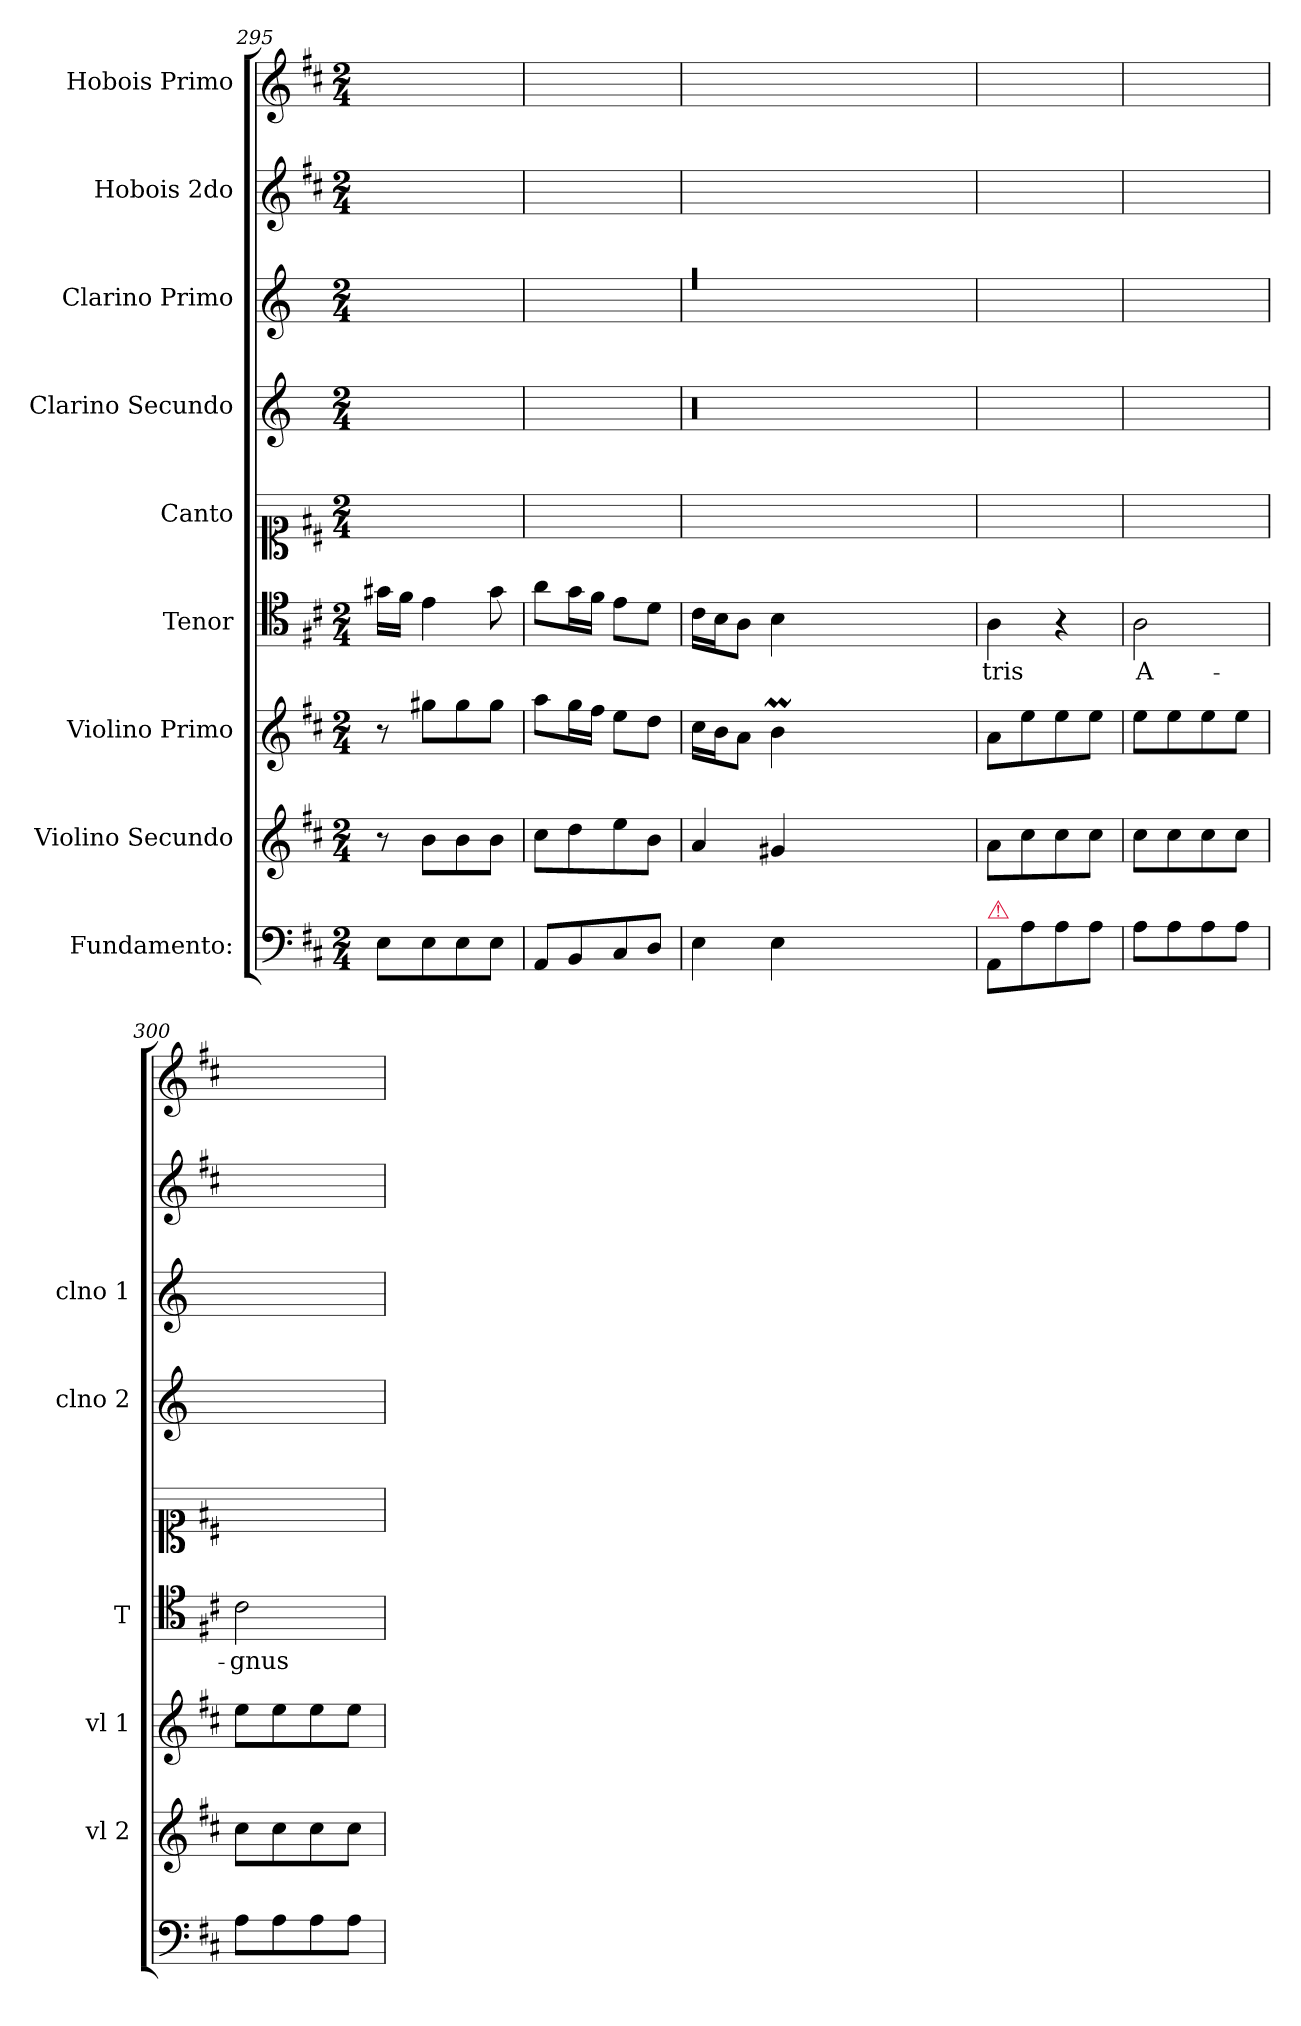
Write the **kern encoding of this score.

**kern	**kern	**kern	**kern	**text	**kern	**kern	**kern	**kern	**kern
*part9	*part8	*part7	*part6	*part6	*part5	*part4	*part3	*part2	*part1
*staff9	*staff8	*staff7	*staff6	*staff6	*staff5	*staff4	*staff3	*staff2	*staff1
*I"Fundamento:	*I"Violino Secundo	*I"Violino Primo	*I"Tenor	*	*I"Canto	*I"Clarino Secundo	*I"Clarino Primo	*I"Hobois 2do	*I"Hobois Primo
*	*I'vl 2	*I'vl 1	*I'T	*	*	*I'clno 2	*I'clno 1	*	*
*clefF4	*clefG2	*clefG2	*clefC4	*	*clefC1	*clefG2	*clefG2	*clefG2	*clefG2
*	*	*	*	*	*	*ITrd-1c-2	*ITrd-1c-2	*	*
*k[f#c#]	*k[f#c#]	*k[f#c#]	*k[f#c#]	*	*k[f#c#]	*k[f#c#]	*k[f#c#]	*k[f#c#]	*k[f#c#]
*M2/4	*M2/4	*M2/4	*M2/4	*	*M2/4	*M2/4	*M2/4	*M2/4	*M2/4
=295	=295	=295	=295	=295	=295	=295	=295	=295	=295
8E\L	8r	8r	16g#X\LL	.	2ryy	2ryy	2ryy	2ryy	2ryy
.	.	.	16f#\JJ	.	.	.	.	.	.
8E\	8b\L	8gg#X\L	4e\	.	.	.	.	.	.
8E\	8b\	8gg#\	.	.	.	.	.	.	.
8E\J	8b\J	8gg#\J	8g#\	.	.	.	.	.	.
=296	=296	=296	=296	=296	=296	=296	=296	=296	=296
8AA/L	8cc#\L	8aa\L	8a\L	.	2ryy	2ryy	2ryy	2ryy	2ryy
8BB/	8dd\	16gg\L	16g\L	.	.	.	.	.	.
.	.	16ff#\JJ	16f#\JJ	.	.	.	.	.	.
8C#/	8ee\	8ee\L	8e\L	.	.	.	.	.	.
8D/J	8b\J	8dd\J	8d\J	.	.	.	.	.	.
=297	=297	=297	=297	=297	=297	=297	=297	=297	=297
!	!	!	!	!	!	!LO:N:vis=00	!LO:N:vis=00	!	!
4E\	4a/	16cc#\LL	16c#\LL	.	2ryy	0r	0rff	2ryy	2ryy
.	.	16b\J	16B\J	.	.	.	.	.	.
.	.	8a\J	8A\J	.	.	.	.	.	.
4E\	4g#X/	4bM\	4B\	.	.	.	.	.	.
1.ryy	1.ryy	1.ryy	1.ryy	.	1.ryy	.	.	1.ryy	1.ryy
=298	=298	=298	=298	=298	=298	=298	=298	=298	=298
!LO:TX:a:color=crimson:t=⚠	!	!	!	!	!	!	!	!	!
8AA/L	8a\L	8a\L	4A\	-tris	2ryy	2ryy	2ryy	2ryy	2ryy
8A\	8cc#\	8ee\	.	.	.	.	.	.	.
8A\	8cc#\	8ee\	4r	.	.	.	.	.	.
8A\J	8cc#\J	8ee\J	.	.	.	.	.	.	.
=299	=299	=299	=299	=299	=299	=299	=299	=299	=299
8A\L	8cc#\L	8ee\L	2A\	A-	2ryy	2ryy	2ryy	2ryy	2ryy
8A\	8cc#\	8ee\	.	.	.	.	.	.	.
8A\	8cc#\	8ee\	.	.	.	.	.	.	.
8A\J	8cc#\J	8ee\J	.	.	.	.	.	.	.
=300	=300	=300	=300	=300	=300	=300	=300	=300	=300
8A\L	8cc#\L	8ee\L	2c#\	-gnus	2ryy	2ryy	2ryy	2ryy	2ryy
8A\	8cc#\	8ee\	.	.	.	.	.	.	.
8A\	8cc#\	8ee\	.	.	.	.	.	.	.
8A\J	8cc#\J	8ee\J	.	.	.	.	.	.	.
=	=	=	=	=	=	=	=	=	=
*-	*-	*-	*-	*-	*-	*-	*-	*-	*-
